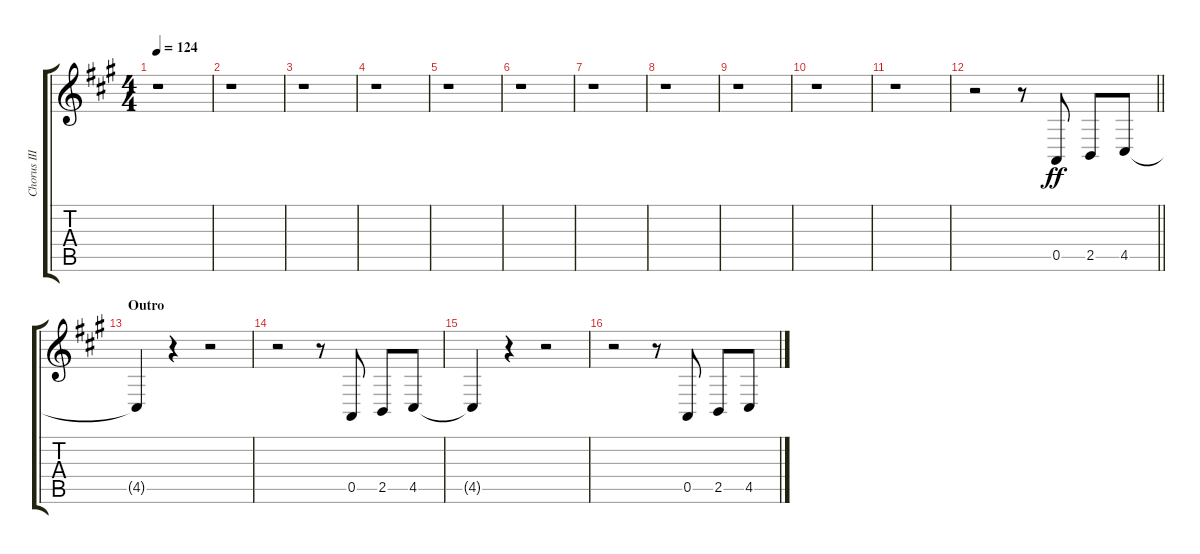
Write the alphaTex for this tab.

\track ("Chorus III" "Chorus III") {instrument voiceoohs}
\staff {score tabs}
\tuning (E4 B3 G3 D3 A2 E2) {hide}
\ts (4 4)
\tempo 124
\clef g2
\ks a
r.1{dy ff} |
r.1 |
r.1 |
r.1 |
r.1 |
r.1 |
r.1 |
r.1 |
r.1 |
r.1 |
r.1 |
\barLineRight lightlight
r.2 r.8 0.5.8 2.5.8 4.5.8 |
\section ("" "Outro")
4.5{t}.4 r.4 r.2 |
r.2 r.8 0.5.8 2.5.8 4.5.8 |
4.5{t}.4 r.4 r.2 |
r.2 r.8 0.5.8 2.5.8 4.5.8
